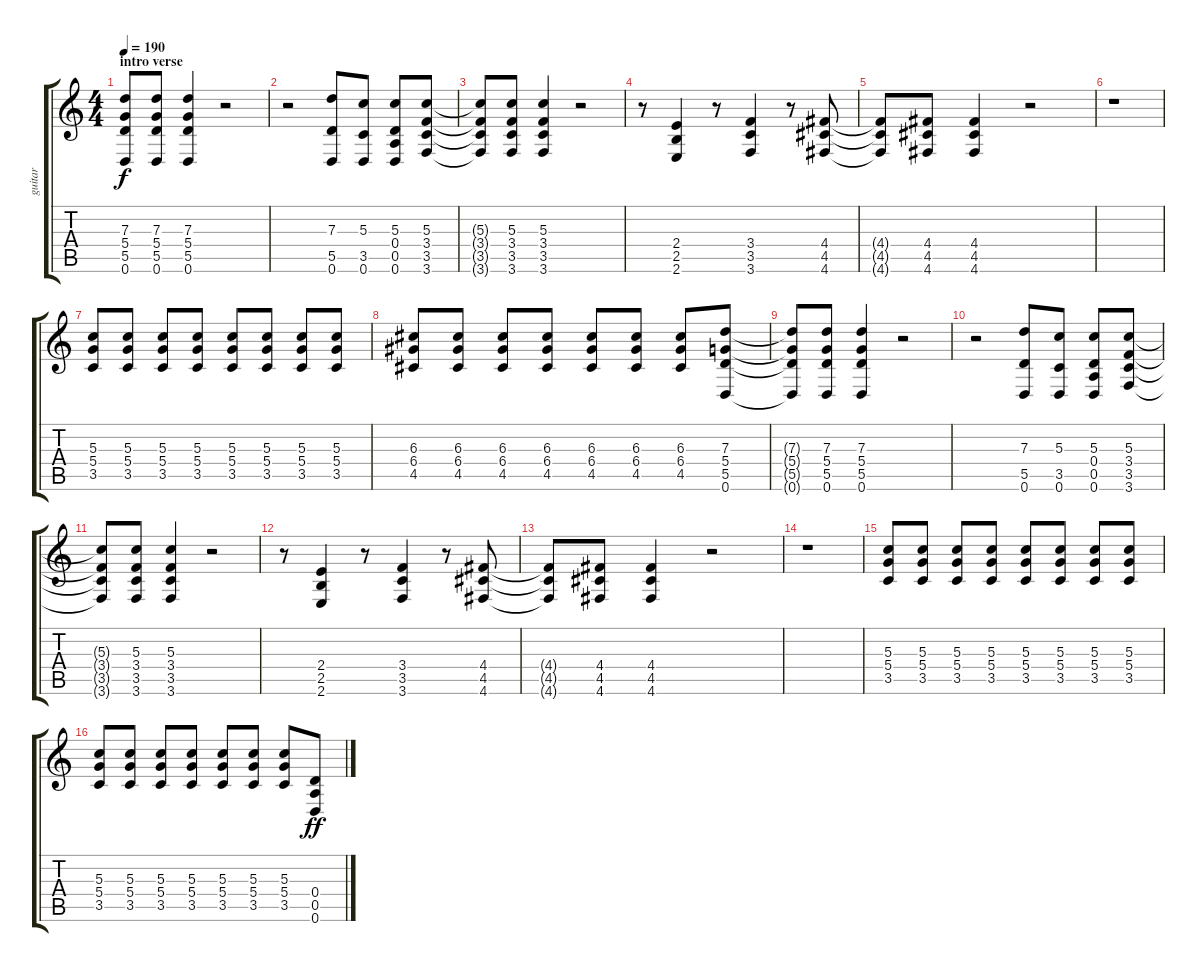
\track ("guitar" "guitar") {instrument overdrivenguitar}
\staff {score tabs}
\tuning (E4 B3 G3 D3 A2 D2) {hide}
\ts (4 4)
\section ("" "intro verse")
\tempo 190
\clef g2
\ks c
(7.3{t} 5.4{t} 5.5{t} 0.6{t}).8{dy f} (7.3 5.4 5.5 0.6).8 (7.3 5.4 5.5 0.6).4 r.2 |
r.2 (7.3 5.5 0.6).8 (5.3 3.5 0.6).8 (5.3 0.4 0.5 0.6).8 (5.3 3.4 3.5 3.6).8 |
(5.3{t} 3.4{t} 3.5{t} 3.6{t}).8 (5.3 3.4 3.5 3.6).8 (5.3 3.4 3.5 3.6).4 r.2 |
r.8 (2.4 2.5 2.6).4 r.8 (3.4 3.5 3.6).4 r.8 (4.4 4.5 4.6).8 |
(4.4{t} 4.5{t} 4.6{t}).8 (4.4 4.5 4.6).8 (4.4 4.5 4.6).4 r.2 |
r.1 |
(5.3 5.4 3.5).8 (5.3 5.4 3.5).8 (5.3 5.4 3.5).8 (5.3 5.4 3.5).8 (5.3 5.4 3.5).8 (5.3 5.4 3.5).8 (5.3 5.4 3.5).8 (5.3 5.4 3.5).8 |
(6.3 6.4 4.5).8 (6.3 6.4 4.5).8 (6.3 6.4 4.5).8 (6.3 6.4 4.5).8 (6.3 6.4 4.5).8 (6.3 6.4 4.5).8 (6.3 6.4 4.5).8 (7.3 5.4 5.5 0.6).8 |
(7.3{t} 5.4{t} 5.5{t} 0.6{t}).8 (7.3 5.4 5.5 0.6).8 (7.3 5.4 5.5 0.6).4 r.2 |
r.2 (7.3 5.5 0.6).8 (5.3 3.5 0.6).8 (5.3 0.4 0.5 0.6).8 (5.3 3.4 3.5 3.6).8 |
(5.3{t} 3.4{t} 3.5{t} 3.6{t}).8 (5.3 3.4 3.5 3.6).8 (5.3 3.4 3.5 3.6).4 r.2 |
r.8 (2.4 2.5 2.6).4 r.8 (3.4 3.5 3.6).4 r.8 (4.4 4.5 4.6).8 |
(4.4{t} 4.5{t} 4.6{t}).8 (4.4 4.5 4.6).8 (4.4 4.5 4.6).4 r.2 |
r.1 |
(5.3 5.4 3.5).8 (5.3 5.4 3.5).8 (5.3 5.4 3.5).8 (5.3 5.4 3.5).8 (5.3 5.4 3.5).8 (5.3 5.4 3.5).8 (5.3 5.4 3.5).8 (5.3 5.4 3.5).8 |
(5.3 5.4 3.5).8 (5.3 5.4 3.5).8 (5.3 5.4 3.5).8 (5.3 5.4 3.5).8 (5.3 5.4 3.5).8 (5.3 5.4 3.5).8 (5.3 5.4 3.5).8 (0.4 0.5 0.6).8{dy ff}
